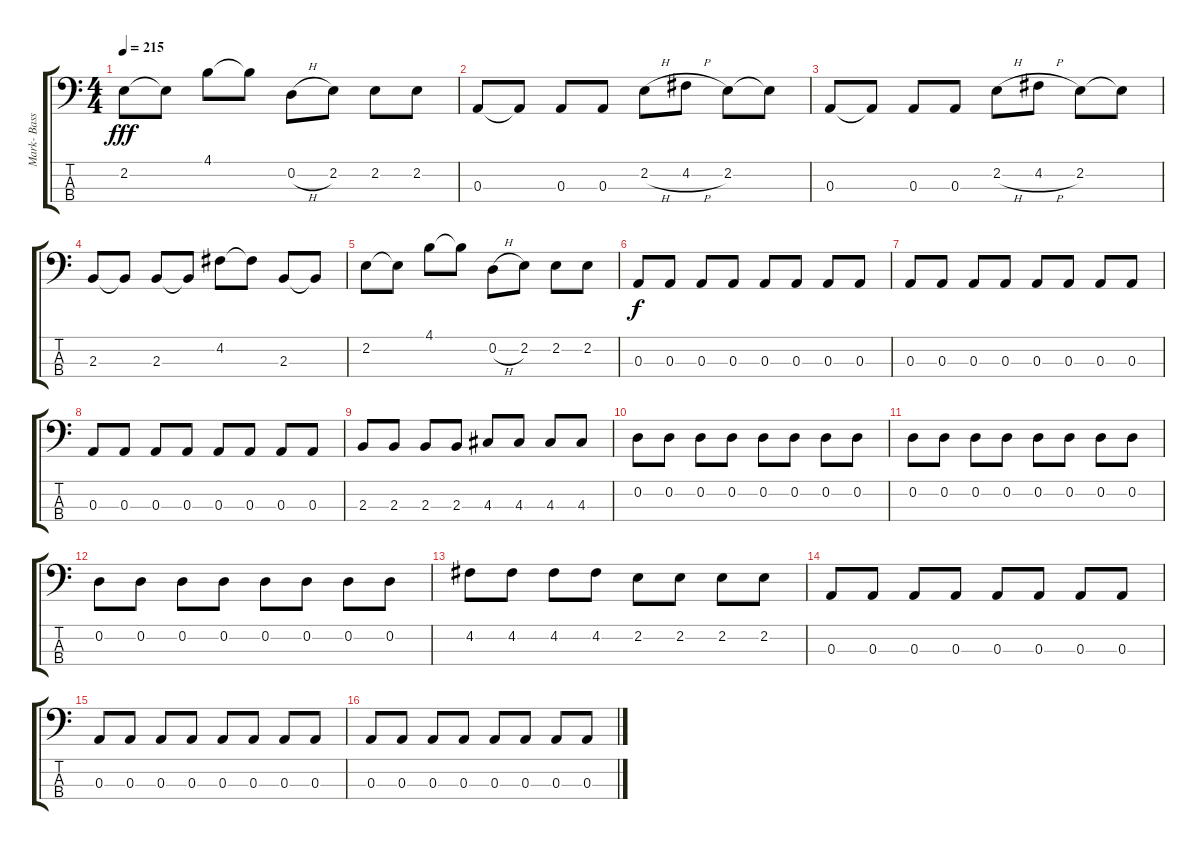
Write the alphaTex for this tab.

\track ("Mark- Bass" "Mark- Bass") {instrument electricbassfinger}
\staff {score tabs}
\tuning (G2 D2 A1 E1) {hide}
\ts (4 4)
\tempo 215
\clef f4
\ks c
2.2.8{dy fff} 2.2{t}.8 4.1.8 4.1{t}.8 0.2{h}.8 2.2.8 2.2.8 2.2.8 |
0.3.8 0.3{t}.8 0.3.8 0.3.8 2.2{h}.8 4.2{h}.8 2.2.8 2.2{t}.8 |
0.3.8 0.3{t}.8 0.3.8 0.3.8 2.2{h}.8 4.2{h}.8 2.2.8 2.2{t}.8 |
2.3.8 2.3{t}.8 2.3.8 2.3{t}.8 4.2.8 4.2{t}.8 2.3.8 2.3{t}.8 |
2.2.8 2.2{t}.8 4.1.8 4.1{t}.8 0.2{h}.8 2.2.8 2.2.8 2.2.8 |
0.3.8{dy f} 0.3.8 0.3.8 0.3.8 0.3.8 0.3.8 0.3.8 0.3.8 |
0.3.8 0.3.8 0.3.8 0.3.8 0.3.8 0.3.8 0.3.8 0.3.8 |
0.3.8 0.3.8 0.3.8 0.3.8 0.3.8 0.3.8 0.3.8 0.3.8 |
2.3.8 2.3.8 2.3.8 2.3.8 4.3.8 4.3.8 4.3.8 4.3.8 |
0.2.8 0.2.8 0.2.8 0.2.8 0.2.8 0.2.8 0.2.8 0.2.8 |
0.2.8 0.2.8 0.2.8 0.2.8 0.2.8 0.2.8 0.2.8 0.2.8 |
0.2.8 0.2.8 0.2.8 0.2.8 0.2.8 0.2.8 0.2.8 0.2.8 |
4.2.8 4.2.8 4.2.8 4.2.8 2.2.8 2.2.8 2.2.8 2.2.8 |
0.3.8 0.3.8 0.3.8 0.3.8 0.3.8 0.3.8 0.3.8 0.3.8 |
0.3.8 0.3.8 0.3.8 0.3.8 0.3.8 0.3.8 0.3.8 0.3.8 |
0.3.8 0.3.8 0.3.8 0.3.8 0.3.8 0.3.8 0.3.8 0.3.8
